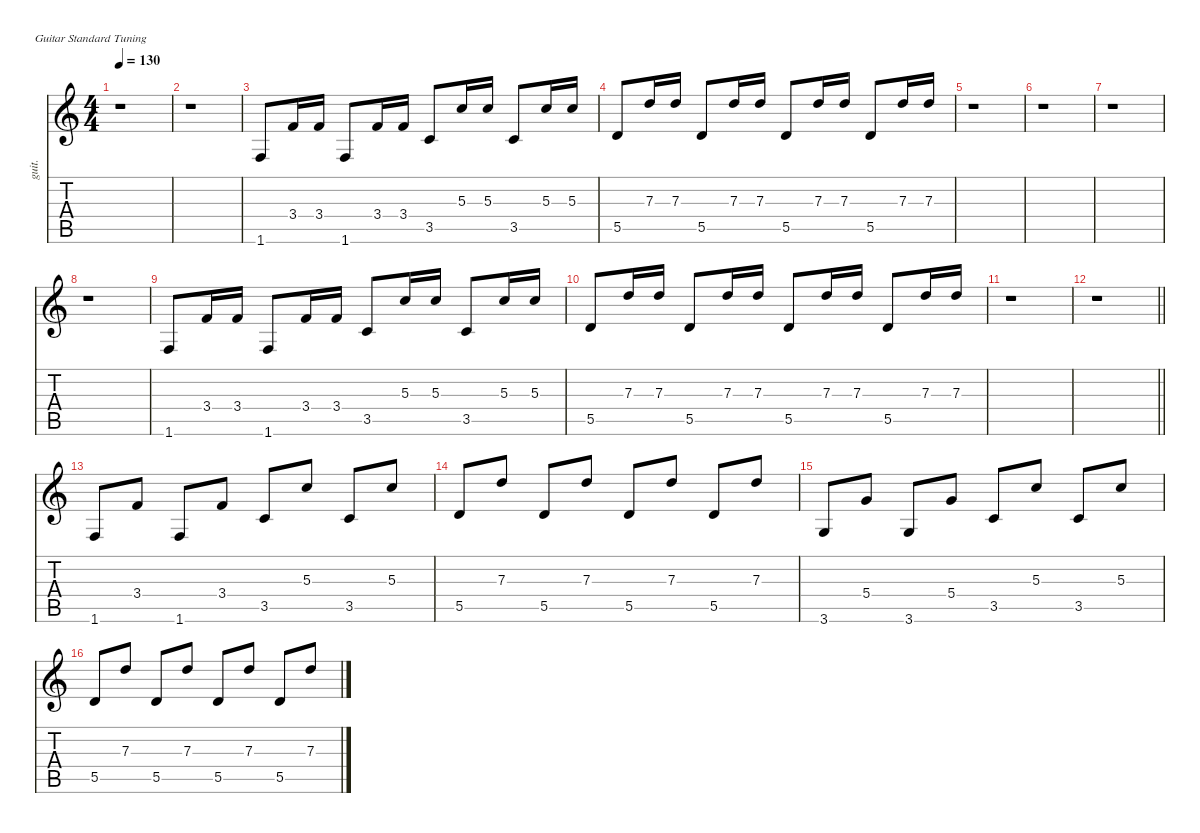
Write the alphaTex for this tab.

\defaultSystemsLayout 4
\hideDynamics
\bracketExtendMode nobrackets
\otherSystemsTrackNameOrientation horizontal
\track ("Guitar" "guit.") {defaultSystemsLayout 8 mute instrument electricguitarclean}
\staff {score tabs}
\tuning (E4 B3 G3 D3 A2 E2)
\ts (4 4)
\tempo 130
\clef g2
\ks c
r.1{dy mf beam Down} |
r.1{beam Down} |
1.6.8{beam Up} 3.4.16{beam Up} 3.4.16{beam Up} 1.6.8{beam Up} 3.4.16{beam Up} 3.4.16{beam Up} 3.5.8{beam Up} 5.3.16{beam Up} 5.3.16{beam Up} 3.5.8{beam Up} 5.3.16{beam Up} 5.3.16{beam Up} |
5.5.8{beam Up} 7.3.16{beam Up} 7.3.16{beam Up} 5.5.8{beam Up} 7.3.16{beam Up} 7.3.16{beam Up} 5.5.8{beam Up} 7.3.16{beam Up} 7.3.16{beam Up} 5.5.8{beam Up} 7.3.16{beam Up} 7.3.16{beam Up} |
r.1{beam Down} |
r.1{beam Down} |
r.1{beam Down} |
r.1{beam Down} |
1.6.8{beam Up} 3.4.16{beam Up} 3.4.16{beam Up} 1.6.8{beam Up} 3.4.16{beam Up} 3.4.16{beam Up} 3.5.8{beam Up} 5.3.16{beam Up} 5.3.16{beam Up} 3.5.8{beam Up} 5.3.16{beam Up} 5.3.16{beam Up} |
5.5.8{beam Up} 7.3.16{beam Up} 7.3.16{beam Up} 5.5.8{beam Up} 7.3.16{beam Up} 7.3.16{beam Up} 5.5.8{beam Up} 7.3.16{beam Up} 7.3.16{beam Up} 5.5.8{beam Up} 7.3.16{beam Up} 7.3.16{beam Up} |
r.1{beam Down} |
\barLineRight lightlight
r.1{beam Down} |
1.6.8{beam Up} 3.4.8{beam Up} 1.6.8{beam Up} 3.4.8{beam Up} 3.5.8{beam Up} 5.3.8{beam Up} 3.5.8{beam Up} 5.3.8{beam Up} |
5.5.8{beam Up} 7.3.8{beam Up} 5.5.8{beam Up} 7.3.8{beam Up} 5.5.8{beam Up} 7.3.8{beam Up} 5.5.8{beam Up} 7.3.8{beam Up} |
3.6.8{beam Up} 5.4.8{beam Up} 3.6.8{beam Up} 5.4.8{beam Up} 3.5.8{beam Up} 5.3.8{beam Up} 3.5.8{beam Up} 5.3.8{beam Up} |
5.5.8{beam Up} 7.3.8{beam Up} 5.5.8{beam Up} 7.3.8{beam Up} 5.5.8{beam Up} 7.3.8{beam Up} 5.5.8{beam Up} 7.3.8{beam Up}
